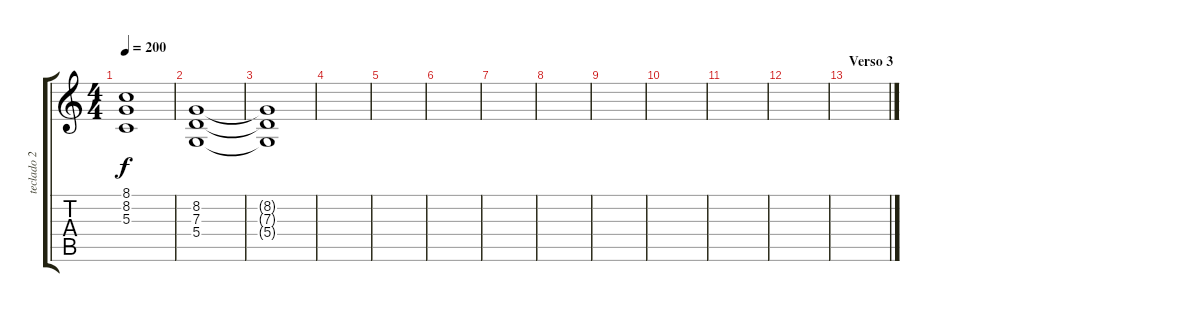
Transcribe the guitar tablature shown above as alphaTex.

\track ("teclado 2" "teclado 2") {instrument choiraahs}
\staff {score tabs}
\tuning (E4 B3 G3 D3 A2 E2) {hide}
\ts (4 4)
\tempo 200
\clef g2
\ks c
(8.1{t} 8.2{t} 5.3{t}).1{dy f} |
(8.2 7.3 5.4).1 |
(8.2{t} 7.3{t} 5.4{t}).1 |
|
|
|
|
|
|
|
|
|
\section ("" "Verso 3")
